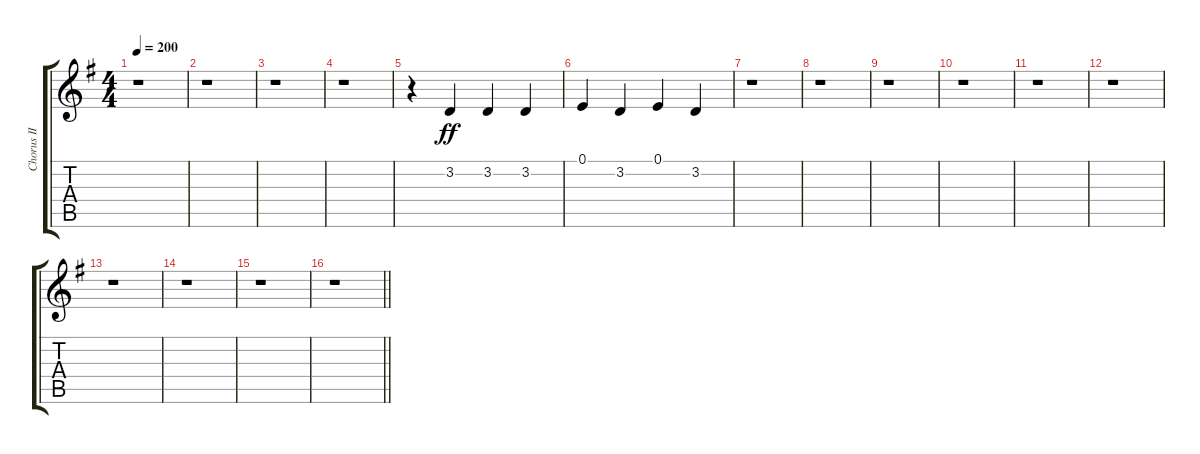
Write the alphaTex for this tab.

\track ("Chorus II" "Chorus II") {instrument voiceoohs}
\staff {score tabs}
\tuning (E4 B3 G3 D3 A2 E2) {hide}
\ts (4 4)
\tempo 200
\clef g2
\ks g
r.1{dy ff} |
r.1 |
r.1 |
r.1 |
r.4 3.2.4 3.2.4 3.2.4 |
0.1.4 3.2.4 0.1.4 3.2.4 |
r.1 |
r.1 |
r.1 |
r.1 |
r.1 |
r.1 |
r.1 |
r.1 |
r.1 |
\barLineRight lightlight
r.1
